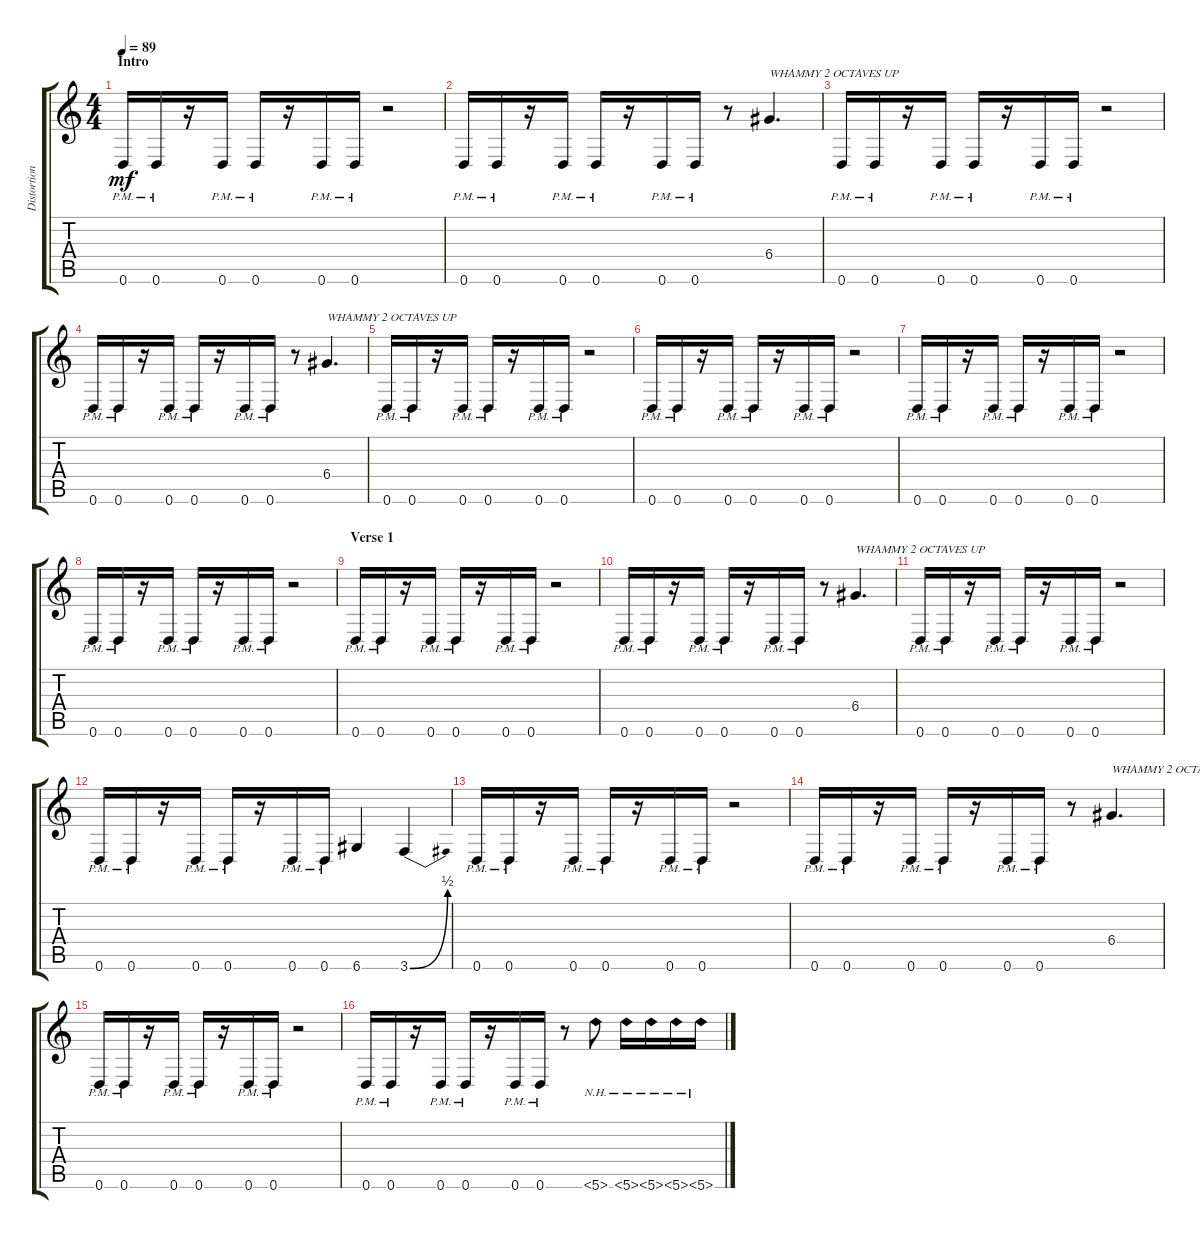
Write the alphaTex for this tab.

\track ("Distortion Guitar" "Distortion") {instrument distortionguitar}
\staff {score tabs}
\tuning (E4 B3 G3 D3 A2 D2) {hide}
\ts (4 4)
\section ("" "Intro")
\tempo 89
\clef g2
\ks c
0.6{pm}.16{dy mf instrument distortionguitar} 0.6{pm}.16 r.16 0.6{pm}.16 0.6{pm}.16 r.16 0.6{pm}.16 0.6{pm}.16 r.2 |
0.6{pm}.16 0.6{pm}.16 r.16 0.6{pm}.16 0.6{pm}.16 r.16 0.6{pm}.16 0.6{pm}.16 r.8 6.4.4{d txt "WHAMMY 2 OCTAVES UP"} |
0.6{pm}.16 0.6{pm}.16 r.16 0.6{pm}.16 0.6{pm}.16 r.16 0.6{pm}.16 0.6{pm}.16 r.2 |
0.6{pm}.16 0.6{pm}.16 r.16 0.6{pm}.16 0.6{pm}.16 r.16 0.6{pm}.16 0.6{pm}.16 r.8 6.4.4{d txt "WHAMMY 2 OCTAVES UP"} |
0.6{pm}.16 0.6{pm}.16 r.16 0.6{pm}.16 0.6{pm}.16 r.16 0.6{pm}.16 0.6{pm}.16 r.2 |
0.6{pm}.16 0.6{pm}.16 r.16 0.6{pm}.16 0.6{pm}.16 r.16 0.6{pm}.16 0.6{pm}.16 r.2 |
0.6{pm}.16 0.6{pm}.16 r.16 0.6{pm}.16 0.6{pm}.16 r.16 0.6{pm}.16 0.6{pm}.16 r.2 |
0.6{pm}.16 0.6{pm}.16 r.16 0.6{pm}.16 0.6{pm}.16 r.16 0.6{pm}.16 0.6{pm}.16 r.2 |
\section ("" "Verse 1")
0.6{pm}.16 0.6{pm}.16 r.16 0.6{pm}.16 0.6{pm}.16 r.16 0.6{pm}.16 0.6{pm}.16 r.2 |
0.6{pm}.16 0.6{pm}.16 r.16 0.6{pm}.16 0.6{pm}.16 r.16 0.6{pm}.16 0.6{pm}.16 r.8 6.4.4{d txt "WHAMMY 2 OCTAVES UP"} |
0.6{pm}.16 0.6{pm}.16 r.16 0.6{pm}.16 0.6{pm}.16 r.16 0.6{pm}.16 0.6{pm}.16 r.2 |
0.6{pm}.16 0.6{pm}.16 r.16 0.6{pm}.16 0.6{pm}.16 r.16 0.6{pm}.16 0.6{pm}.16 6.6.4 3.6{be (bend 0 0 60 2)}.4 |
0.6{pm}.16 0.6{pm}.16 r.16 0.6{pm}.16 0.6{pm}.16 r.16 0.6{pm}.16 0.6{pm}.16 r.2 |
0.6{pm}.16 0.6{pm}.16 r.16 0.6{pm}.16 0.6{pm}.16 r.16 0.6{pm}.16 0.6{pm}.16 r.8 6.4.4{d txt "WHAMMY 2 OCTAVES UP"} |
0.6{pm}.16 0.6{pm}.16 r.16 0.6{pm}.16 0.6{pm}.16 r.16 0.6{pm}.16 0.6{pm}.16 r.2 |
0.6{pm}.16 0.6{pm}.16 r.16 0.6{pm}.16 0.6{pm}.16 r.16 0.6{pm}.16 0.6{pm}.16 r.8 5.6{nh}.8 5.6{nh}.16 5.6{nh}.16 5.6{nh}.16 5.6{nh}.16
